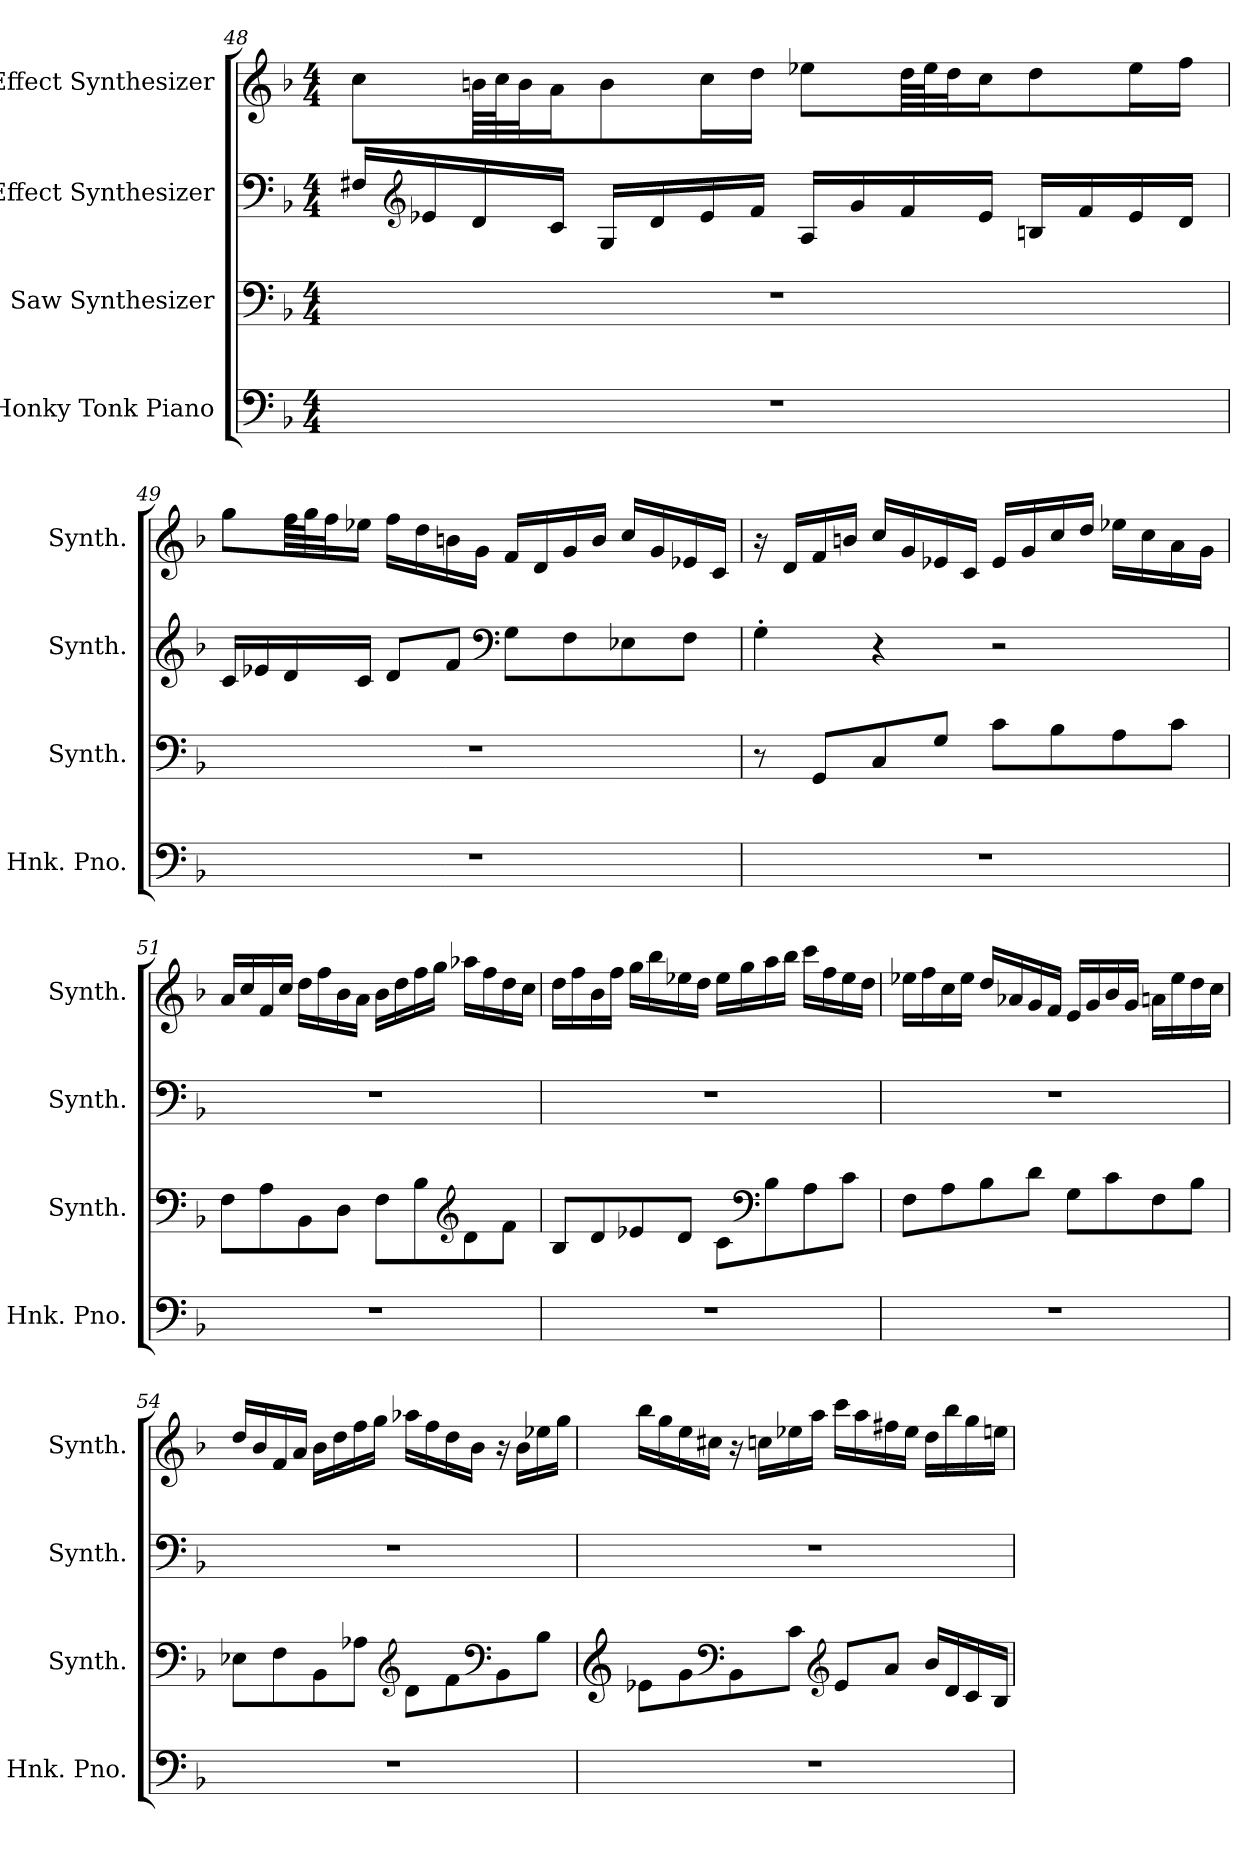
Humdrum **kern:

**kern	**kern	**kern	**kern
*part4	*part3	*part2	*part1
*staff4	*staff3	*staff2	*staff1
*I"Honky Tonk Piano	*I"Saw Synthesizer	*I"Effect Synthesizer	*I"Effect Synthesizer
*I'Hnk. Pno.	*I'Synth.	*I'Synth.	*I'Synth.
!!LO:LB:g=z
*clefF4	*clefF4	*clefF4	*clefG2
*k[b-]	*k[b-]	*k[b-]	*k[b-]
*M4/4	*M4/4	*M4/4	*M4/4
=48	=48	=48	=48
1r	1r	16F#X/LL	8cc\L
*	*	*clefG2	*
.	.	16e-X/	.
.	.	16d/	64bn\LLL
.	.	.	64cc\J
.	.	.	32b\J
.	.	16c/JJ	16a\J
.	.	16G/LL	8b\
.	.	16d/	.
.	.	16e-/	16cc\L
.	.	16f/JJ	16dd\JJ
.	.	16A/LL	8ee-X\L
.	.	16g/	.
.	.	16f/	64dd\LLL
.	.	.	64ee-\J
.	.	.	32dd\J
.	.	16e-/JJ	16cc\J
.	.	16Bn/LL	8dd\
.	.	16f/	.
.	.	16e-/	16ee-\L
.	.	16d/JJ	16ff\JJ
!!LO:LB:g=z
=49	=49	=49	=49
1r	1r	16c/LL	8gg\L
.	.	16e-X/	.
.	.	16d/	64ff\LLL
.	.	.	64gg\J
.	.	.	32ff\J
.	.	16c/JJ	16ee-X\JJ
.	.	8d/L	16ff\LL
.	.	.	16dd\
.	.	8f/J	16bn\
.	.	.	16g\JJ
*	*	*clefF4	*
.	.	8G\L	16f/LL
.	.	.	16d/
.	.	8F\	16g/
.	.	.	16b/JJ
.	.	8E-X\	16cc/LL
.	.	.	16g/
.	.	8F\J	16e-X/
.	.	.	16c/JJ
=50	=50	=50	=50
1r	8r	4G'\	16r
.	.	.	16d/LL
.	8GG/L	.	16f/
.	.	.	16bn/JJ
.	8C/	4r	16cc/LL
.	.	.	16g/
.	8G/J	.	16e-X/
.	.	.	16c/JJ
.	8c\L	2r	16e-/LL
.	.	.	16g/
.	8B-\	.	16cc/
.	.	.	16dd/JJ
.	8A\	.	16ee-X\LL
.	.	.	16cc\
.	8c\J	.	16a\
.	.	.	16g\JJ
!!LO:PB:g=z
=51	=51	=51	=51
1r	8F\L	1r	16a/LL
.	.	.	16cc/
.	8A\	.	16f/
.	.	.	16cc/JJ
.	8BB-\	.	16dd\LL
.	.	.	16ff\
.	8D\J	.	16b-\
.	.	.	16a\JJ
.	8F\L	.	16b-\LL
.	.	.	16dd\
.	8B-\	.	16ff\
.	.	.	16gg\JJ
*	*clefG2	*	*
.	8d\	.	16aa-X\LL
.	.	.	16ff\
.	8f\J	.	16dd\
.	.	.	16cc\JJ
=52	=52	=52	=52
1r	8B-/L	1r	16dd\LL
.	.	.	16ff\
.	8d/	.	16b-\
.	.	.	16ff\JJ
.	8e-X/	.	16gg\LL
.	.	.	16bb-\
.	8d/J	.	16ee-X\
.	.	.	16dd\JJ
.	8c\L	.	16ee-\LL
.	.	.	16gg\
*	*clefF4	*	*
.	8B-\	.	16aa\
.	.	.	16bb-\JJ
.	8A\	.	16ccc\LL
.	.	.	16ff\
.	8c\J	.	16ee-\
.	.	.	16dd\JJ
!!LO:LB:g=z
=53	=53	=53	=53
1r	8F\L	1r	16ee-X\LL
.	.	.	16ff\
.	8A\	.	16cc\
.	.	.	16ee-\JJ
.	8B-\	.	16dd/LL
.	.	.	16a-X/
.	8d\J	.	16g/
.	.	.	16f/JJ
.	8G\L	.	16e/LL
.	.	.	16g/
.	8c\	.	16b-/
.	.	.	16g/JJ
.	8F\	.	16an\LL
.	.	.	16ee-\
.	8B-\J	.	16dd\
.	.	.	16cc\JJ
=54	=54	=54	=54
1r	8E-X\L	1r	16dd/LL
.	.	.	16b-/
.	8F\	.	16f/
.	.	.	16a/JJ
.	8BB-\	.	16b-\LL
.	.	.	16dd\
.	8A-X\J	.	16ff\
.	.	.	16gg\JJ
*	*clefG2	*	*
.	8d\L	.	16aa-X\LL
.	.	.	16ff\
.	8f\	.	16dd\
.	.	.	16b-\JJ
*	*clefF4	*	*
.	8BB-\	.	16r
.	.	.	16b-\LL
.	8B-\J	.	16ee-X\
.	.	.	16gg\JJ
!!LO:LB:g=z
=55	=55	=55	=55
*	*clefG2	*	*
1r	8e-X\L	1r	16bb-\LL
.	.	.	16gg\
.	8g\	.	16ee\
.	.	.	16cc#X\JJ
*	*clefF4	*	*
.	8BB-\	.	16r
.	.	.	16ccn\LL
.	8c\J	.	16ee-X\
.	.	.	16aa\JJ
*	*clefG2	*	*
.	8e-/L	.	16ccc\LL
.	.	.	16aa\
.	8a/J	.	16ff#X\
.	.	.	16ee-\JJ
.	16b-/LL	.	16dd\LL
.	16d/	.	16bb-\
.	16c/	.	16gg\
.	16B-/JJ	.	16een\JJ
=	=	=	=
*-	*-	*-	*-
